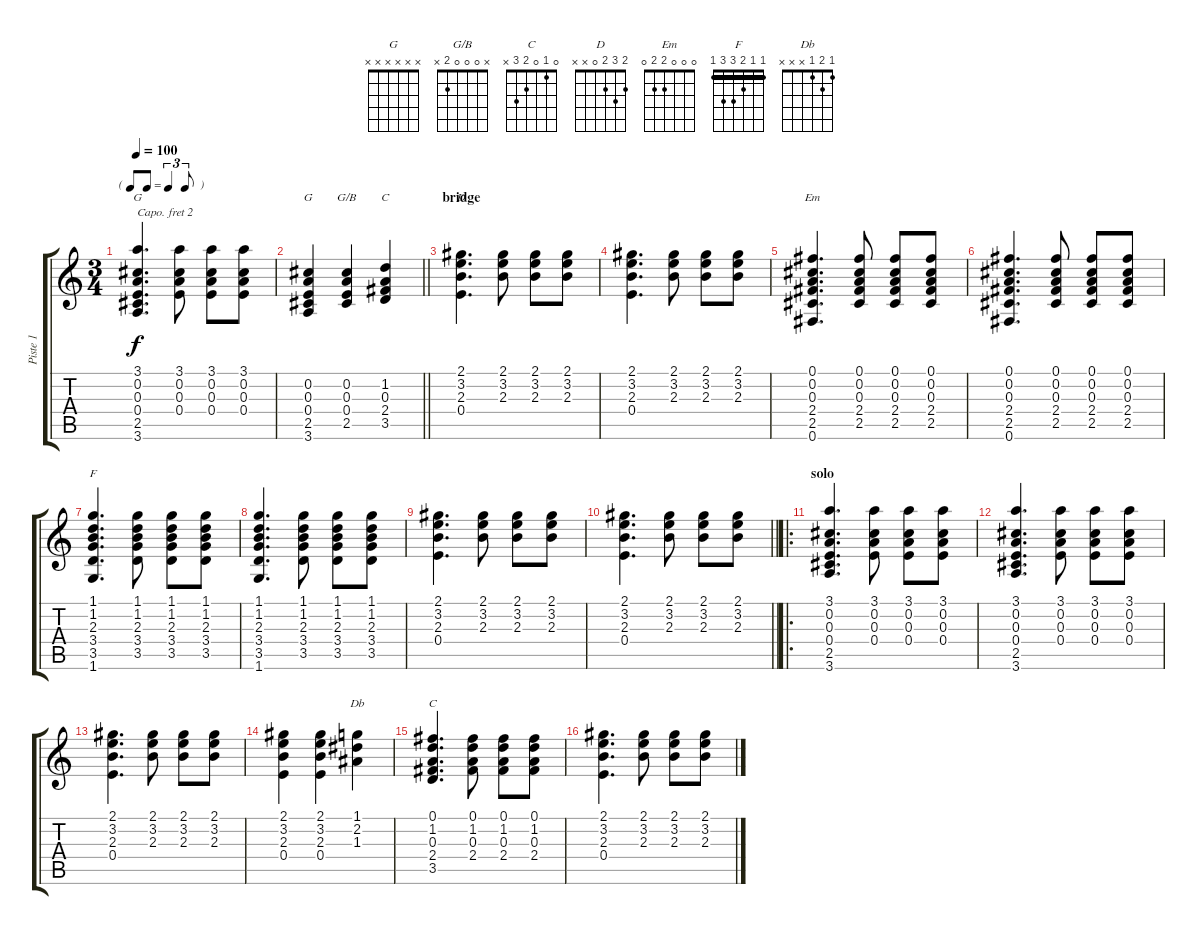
\track ("Piste 1" "Piste 1") {instrument acousticguitarsteel}
\staff {score tabs}
\capo 2
\tuning (E4 B3 G3 D3 A2 E2) {hide}
\chord ("G" 3 0 0 0 2 3)
\chord ("G" x x x x x x)
\chord ("G/B" x 0 0 0 2 x)
\chord ("C" x x x x x x)
\chord ("D" 2 3 2 0 x x)
\chord ("Em" 0 0 0 2 2 0)
\chord ("F" 1 1 2 3 3 1) {barre 1}
\chord ("Db" 1 2 1 x x x)
\chord ("C" 0 1 0 2 3 x)
\ts (3 4)
\tf triplet8th
\tempo 100
\clef g2
\ks c
(3.1 0.2 0.3 0.4 2.5 3.6).4{d ch "G" dy f} (3.1 0.2 0.3 0.4).8 (3.1 0.2 0.3 0.4).8 (3.1 0.2 0.3 0.4).8 |
\barLineRight lightlight
(0.2 0.3 0.4 2.5 3.6).4{ch "G"} (0.2 0.3 0.4 2.5).4{ch "G/B"} (1.2 0.3 2.4 3.5).4{ch "C"} |
\section ("" "bridge")
(2.1 3.2 2.3 0.4).4{d ch "D"} (2.1 3.2 2.3).8 (2.1 3.2 2.3).8 (2.1 3.2 2.3).8 |
(2.1 3.2 2.3 0.4).4{d} (2.1 3.2 2.3).8 (2.1 3.2 2.3).8 (2.1 3.2 2.3).8 |
(0.1 0.2 0.3 2.4 2.5 0.6).4{d ch "Em"} (0.1 0.2 0.3 2.4 2.5).8 (0.1 0.2 0.3 2.4 2.5).8 (0.1 0.2 0.3 2.4 2.5).8 |
(0.1 0.2 0.3 2.4 2.5 0.6).4{d} (0.1 0.2 0.3 2.4 2.5).8 (0.1 0.2 0.3 2.4 2.5).8 (0.1 0.2 0.3 2.4 2.5).8 |
(1.1 1.2 2.3 3.4 3.5 1.6).4{d ch "F"} (1.1 1.2 2.3 3.4 3.5).8 (1.1 1.2 2.3 3.4 3.5).8 (1.1 1.2 2.3 3.4 3.5).8 |
(1.1 1.2 2.3 3.4 3.5 1.6).4{d} (1.1 1.2 2.3 3.4 3.5).8 (1.1 1.2 2.3 3.4 3.5).8 (1.1 1.2 2.3 3.4 3.5).8 |
(2.1 3.2 2.3 0.4).4{d} (2.1 3.2 2.3).8 (2.1 3.2 2.3).8 (2.1 3.2 2.3).8 |
\barLineRight lightlight
(2.1 3.2 2.3 0.4).4{d} (2.1 3.2 2.3).8 (2.1 3.2 2.3).8 (2.1 3.2 2.3).8 |
\ro
\section ("" "solo")
(3.1 0.2 0.3 0.4 2.5 3.6).4{d} (3.1 0.2 0.3 0.4).8 (3.1 0.2 0.3 0.4).8 (3.1 0.2 0.3 0.4).8 |
(3.1 0.2 0.3 0.4 2.5 3.6).4{d} (3.1 0.2 0.3 0.4).8 (3.1 0.2 0.3 0.4).8 (3.1 0.2 0.3 0.4).8 |
(2.1 3.2 2.3 0.4).4{d} (2.1 3.2 2.3).8 (2.1 3.2 2.3).8 (2.1 3.2 2.3).8 |
(2.1 3.2 2.3 0.4).4 (2.1 3.2 2.3 0.4).4 (1.1 2.2 1.3).4{ch "Db"} |
(0.1 1.2 0.3 2.4 3.5).4{d ch "C"} (0.1 1.2 0.3 2.4).8 (0.1 1.2 0.3 2.4).8 (0.1 1.2 0.3 2.4).8 |
(2.1 3.2 2.3 0.4).4{d} (2.1 3.2 2.3).8 (2.1 3.2 2.3).8 (2.1 3.2 2.3).8
